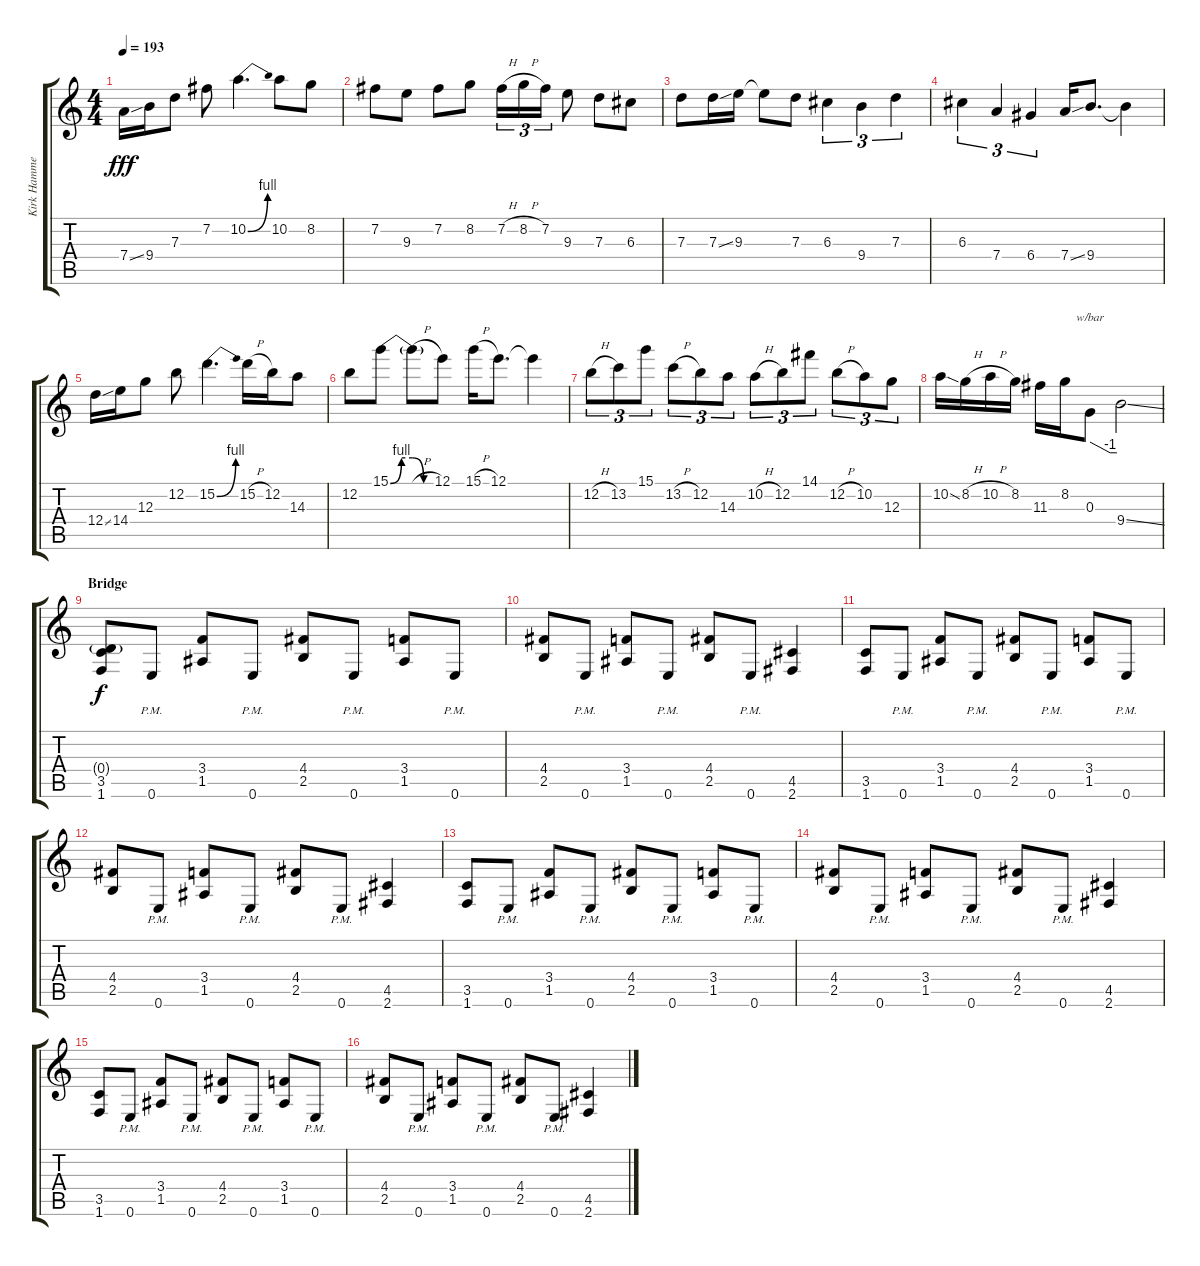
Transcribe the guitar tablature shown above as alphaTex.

\track ("Kirk Hammett - Lead Guitar" "Kirk Hamme") {instrument distortionguitar}
\staff {score tabs}
\tuning (E4 B3 G3 D3 A2 E2) {hide}
\ts (4 4)
\tempo 193
\clef g2
\ks c
7.4{ss}.16{dy fff} 9.4.16 7.3.8 7.2.8 10.2{be (bend 0 0 60 4)}.4{d} 10.2.8 8.2.8 |
7.2.8 9.3.8 7.2.8 8.2.8 7.2{h}.16{tu (3 2)} 8.2{h}.16{tu (3 2)} 7.2.16{tu (3 2)} 9.3.8 7.3.8 6.3.8 |
7.3.8 7.3{ss}.16 9.3.16 9.3{t}.8 7.3.8 6.3.4{tu (3 2)} 9.4.4{tu (3 2)} 7.3.4{tu (3 2)} |
6.3.4{tu (3 2)} 7.4.4{tu (3 2)} 6.4.4{tu (3 2)} 7.4{ss}.16 9.4.8{d} 9.4{t}.4 |
12.4{ss}.16 14.4.16 12.3.8 12.2.8 15.2{be (bend 0 0 60 4)}.4{d} 15.2{h}.16 12.2.16 14.3.8 |
12.2.8 15.1{be (custom 0 0 15 4 30 4 45 0 60 0)}.8 15.1{h t}.8 12.1.8 15.1{h}.16 12.1.8{d} 12.1{t}.4 |
12.2{h}.8{tu (3 2)} 13.2.8{tu (3 2)} 15.1.8{tu (3 2)} 13.2{h}.8{tu (3 2)} 12.2.8{tu (3 2)} 14.3.8{tu (3 2)} 10.2{h}.8{tu (3 2)} 12.2.8{tu (3 2)} 14.1.8{tu (3 2)} 12.2{h}.8{tu (3 2)} 10.2.8{tu (3 2)} 12.3.8{tu (3 2)} |
10.2{ss}.16 8.2{h}.16 10.2{h}.16 8.2.16 11.3.16 8.2.16 0.3.8{tbe (custom default 0 0 45 -4 60 -4)} 9.4{ss}.2 |
\section ("" "Bridge")
(0.4{g} 3.5 1.6).8{dy f} 0.6{pm}.8 (3.4 1.5).8 0.6{pm}.8 (4.4 2.5).8 0.6{pm}.8 (3.4 1.5).8 0.6{pm}.8 |
(4.4 2.5).8 0.6{pm}.8 (3.4 1.5).8 0.6{pm}.8 (4.4 2.5).8 0.6{pm}.8 (4.5 2.6).4 |
(3.5 1.6).8 0.6{pm}.8 (3.4 1.5).8 0.6{pm}.8 (4.4 2.5).8 0.6{pm}.8 (3.4 1.5).8 0.6{pm}.8 |
(4.4 2.5).8 0.6{pm}.8 (3.4 1.5).8 0.6{pm}.8 (4.4 2.5).8 0.6{pm}.8 (4.5 2.6).4 |
(3.5 1.6).8 0.6{pm}.8 (3.4 1.5).8 0.6{pm}.8 (4.4 2.5).8 0.6{pm}.8 (3.4 1.5).8 0.6{pm}.8 |
(4.4 2.5).8 0.6{pm}.8 (3.4 1.5).8 0.6{pm}.8 (4.4 2.5).8 0.6{pm}.8 (4.5 2.6).4 |
(3.5 1.6).8 0.6{pm}.8 (3.4 1.5).8 0.6{pm}.8 (4.4 2.5).8 0.6{pm}.8 (3.4 1.5).8 0.6{pm}.8 |
(4.4 2.5).8 0.6{pm}.8 (3.4 1.5).8 0.6{pm}.8 (4.4 2.5).8 0.6{pm}.8 (4.5 2.6).4
